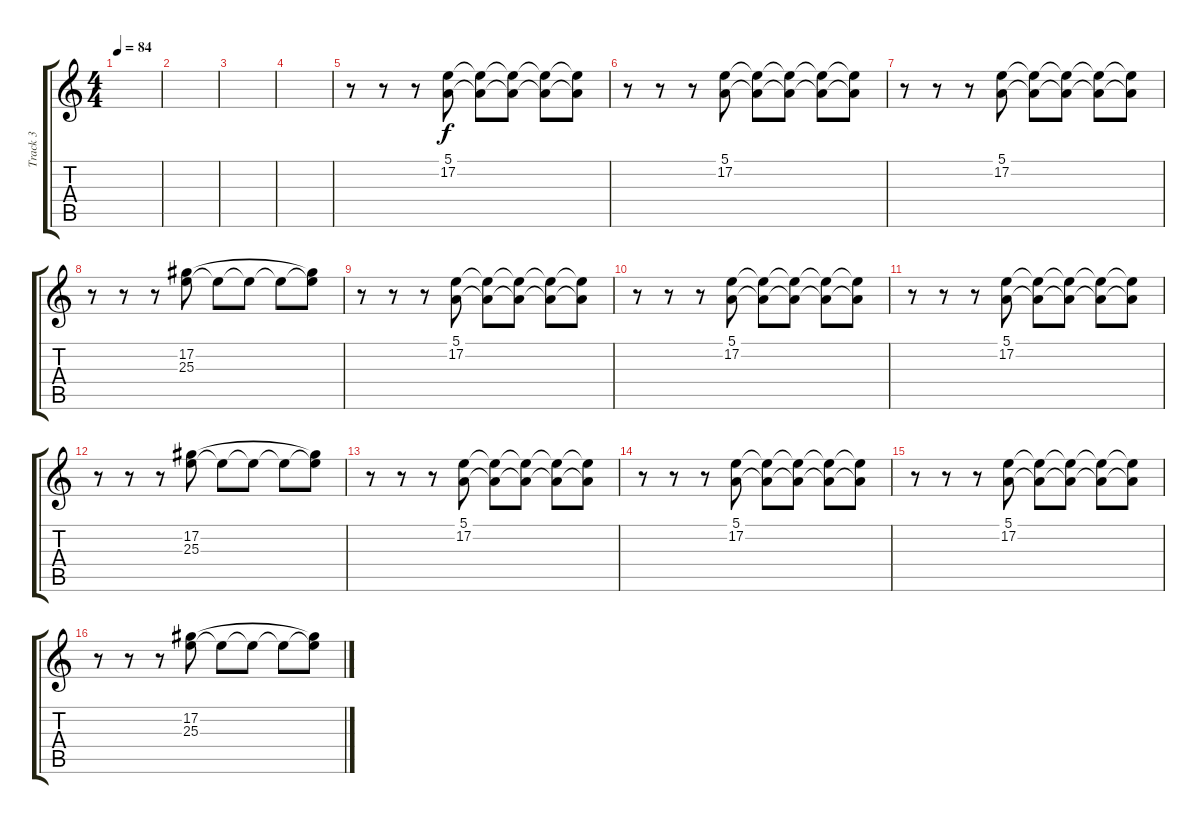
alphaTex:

\track ("Track 3" "Track 3") {instrument acousticgrandpiano}
\staff {score tabs}
\tuning (E4 B3 G3 D3 A2 E2) {hide}
\ts (4 4)
\tempo 84
\clef g2
\ks c
|
|
|
|
r.8 r.8 r.8 (5.1 17.2).8 (5.1{t} 17.2{t}).8 (5.1{t} 17.2{t}).8 (5.1{t} 17.2{t}).8 (5.1{t} 17.2{t}).8 |
r.8 r.8 r.8 (5.1 17.2).8 (5.1{t} 17.2{t}).8 (5.1{t} 17.2{t}).8 (5.1{t} 17.2{t}).8 (5.1{t} 17.2{t}).8 |
r.8 r.8 r.8 (5.1 17.2).8 (5.1{t} 17.2{t}).8 (5.1{t} 17.2{t}).8 (5.1{t} 17.2{t}).8 (5.1{t} 17.2{t}).8 |
r.8 r.8 r.8 (17.2 25.3).8 17.2{t}.8 17.2{t}.8 17.2{t}.8 (17.2{t} 25.3{t}).8 |
r.8 r.8 r.8 (5.1 17.2).8 (5.1{t} 17.2{t}).8 (5.1{t} 17.2{t}).8 (5.1{t} 17.2{t}).8 (5.1{t} 17.2{t}).8 |
r.8 r.8 r.8 (5.1 17.2).8 (5.1{t} 17.2{t}).8 (5.1{t} 17.2{t}).8 (5.1{t} 17.2{t}).8 (5.1{t} 17.2{t}).8 |
r.8 r.8 r.8 (5.1 17.2).8 (5.1{t} 17.2{t}).8 (5.1{t} 17.2{t}).8 (5.1{t} 17.2{t}).8 (5.1{t} 17.2{t}).8 |
r.8 r.8 r.8 (17.2 25.3).8 17.2{t}.8 17.2{t}.8 17.2{t}.8 (17.2{t} 25.3{t}).8 |
r.8 r.8 r.8 (5.1 17.2).8 (5.1{t} 17.2{t}).8 (5.1{t} 17.2{t}).8 (5.1{t} 17.2{t}).8 (5.1{t} 17.2{t}).8 |
r.8 r.8 r.8 (5.1 17.2).8 (5.1{t} 17.2{t}).8 (5.1{t} 17.2{t}).8 (5.1{t} 17.2{t}).8 (5.1{t} 17.2{t}).8 |
r.8 r.8 r.8 (5.1 17.2).8 (5.1{t} 17.2{t}).8 (5.1{t} 17.2{t}).8 (5.1{t} 17.2{t}).8 (5.1{t} 17.2{t}).8 |
r.8 r.8 r.8 (17.2 25.3).8 17.2{t}.8 17.2{t}.8 17.2{t}.8 (17.2{t} 25.3{t}).8
